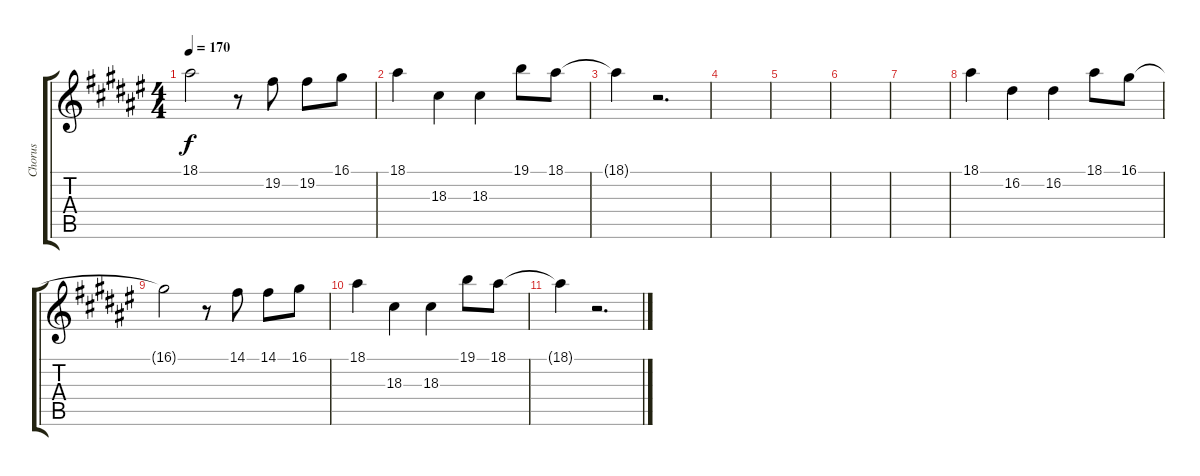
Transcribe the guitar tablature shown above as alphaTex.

\track ("Chorus" "Chorus") {instrument voiceoohs}
\staff {score tabs}
\tuning (E4 B3 G3 D3 A2 E2) {hide}
\ts (4 4)
\tempo 170
\clef g2
\ks f#
18.1{t}.2{dy f} r.8 19.2.8 19.2.8 16.1.8 |
18.1.4 18.3.4 18.3.4 19.1.8 18.1.8 |
18.1{t}.4 r.2{d} |
|
|
|
|
18.1.4 16.2.4 16.2.4 18.1.8 16.1.8 |
16.1{t}.2 r.8 14.1.8 14.1.8 16.1.8 |
18.1.4 18.3.4 18.3.4 19.1.8 18.1.8 |
18.1{t}.4 r.2{d}
